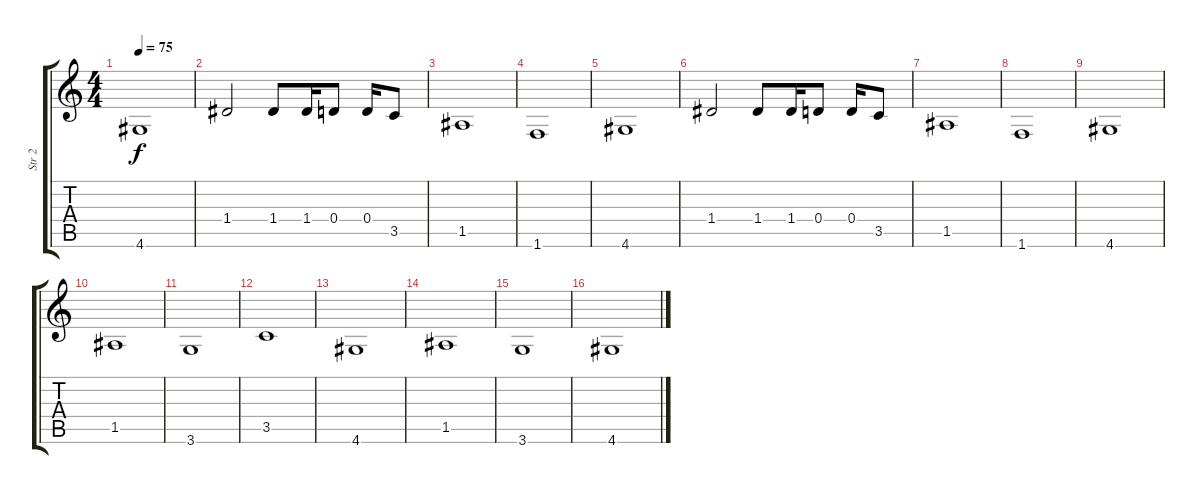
\track ("Str 2" "Str 2") {instrument distortionguitar}
\staff {score tabs}
\tuning (E4 B3 G3 D3 A2 E2) {hide}
\ts (4 4)
\tempo 75
\clef g2
\ks c
4.6.1{dy f} |
1.4.2 1.4.8 1.4.16 0.4.8 0.4.16 3.5.8 |
1.5.1 |
1.6.1 |
4.6.1 |
1.4.2 1.4.8 1.4.16 0.4.8 0.4.16 3.5.8 |
1.5.1 |
1.6.1 |
4.6.1 |
1.5.1 |
3.6.1 |
3.5.1 |
4.6.1 |
1.5.1 |
3.6.1 |
4.6.1
